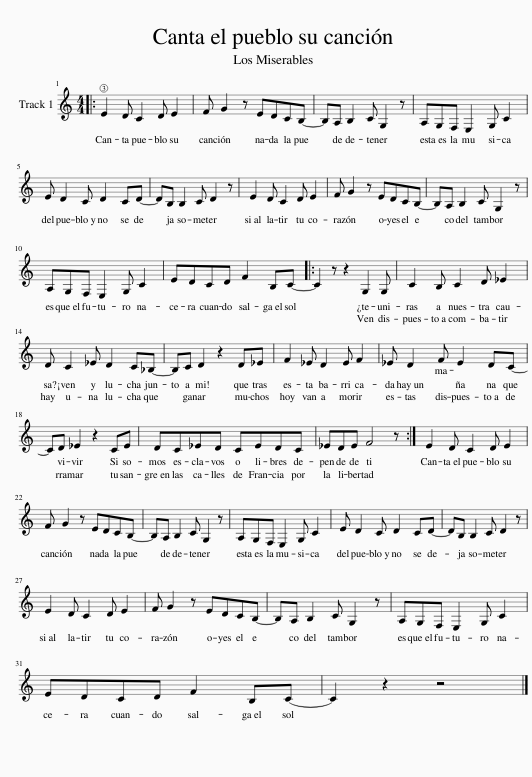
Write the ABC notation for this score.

X:1
L:1/8
Q:1/4=140
M:4/4
I:linebreak $
K:C
V:1 treble
V:1
|: E2 D C2 D E2 | F G2 z EDCB,- | B,A, B,2 C G,2 z | A,G,F, E,2 G, C2 |$ E D2 C D2 CD- | %5
 DB, B,2 C D2 z | E2 D C2 D E2 | F G2 z EDCB,- | B,A, B,2 C G,2 z |$ A,G,F, E,2 G, C2 | %10
 EDCD F2 B,C- |: C2 z z2 G,2 G, | C2 B, C2 D _E2 |$ D C2 _E D2 C_B,- | B,C D2 z2 D_E | %15
 F2 _E D2 E F2 | _E D2 F E2 DC- |$ CD _E2 z2 CE | DC_ED CEDC | _EDE F4 z :| %20
 E2 D C2 D E2 |$ F G2 z EDCB,- | B,A, B,2 C G,2 z | A,G,F, E,2 G, C2 | E D2 C D2 CD- | %25
 DB, B,2 C D2 z |$ E2 D C2 D E2 | F G2 z EDCB,- | B,A, B,2 C G,2 z | A,G,F, E,2 G, C2 |$ %30
 EDCD F2 B,C- | C2 z2 z4 |] %32
